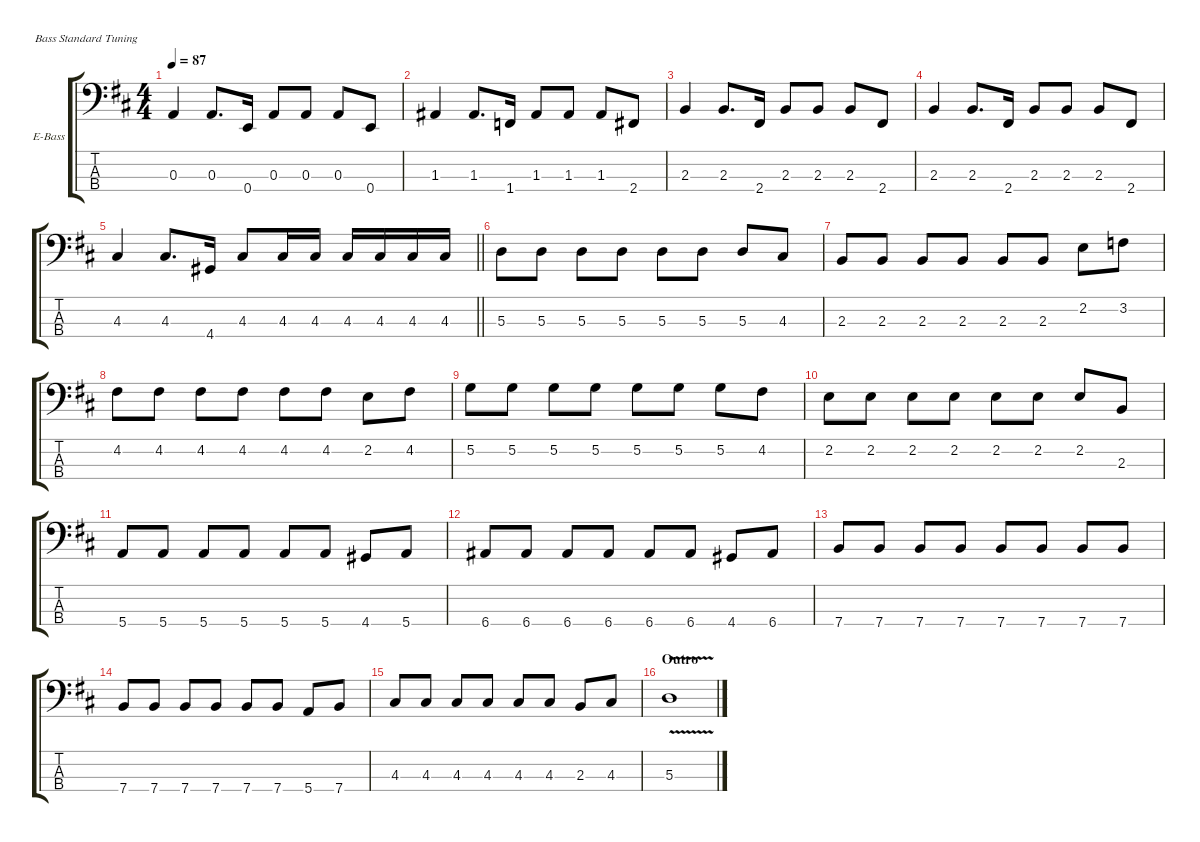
\hideDynamics
\bracketExtendMode groupsimilarinstruments
\firstSystemTrackNameOrientation horizontal
\otherSystemsTrackNameOrientation horizontal
\track ("Electric Bass" "E-Bass") {multiBarRest instrument electricbassfinger}
\staff {score tabs}
\tuning (G2 D2 A1 E1)
\ts (4 4)
\tempo 87
\clef f4
\ks d
0.3.4{dy mf} 0.3.8{d} 0.4.16 0.3.8 0.3.8 0.3.8 0.4.8 |
1.3.4 1.3.8{d} 1.4.16 1.3.8 1.3.8 1.3.8 2.4.8 |
2.3.4 2.3.8{d} 2.4.16 2.3.8 2.3.8 2.3.8 2.4.8 |
2.3.4 2.3.8{d} 2.4.16 2.3.8 2.3.8 2.3.8 2.4.8 |
\barLineRight lightlight
4.3.4 4.3.8{d} 4.4.16 4.3.8 4.3.16 4.3.16 4.3.16 4.3.16 4.3.16 4.3.16 |
5.3.8 5.3.8 5.3.8 5.3.8 5.3.8 5.3.8 5.3.8 4.3.8 |
2.3.8 2.3.8 2.3.8 2.3.8 2.3.8 2.3.8 2.2.8 3.2.8 |
4.2.8 4.2.8 4.2.8 4.2.8 4.2.8 4.2.8 2.2.8 4.2.8 |
5.2.8 5.2.8 5.2.8 5.2.8 5.2.8 5.2.8 5.2.8 4.2.8 |
2.2.8 2.2.8 2.2.8 2.2.8 2.2.8 2.2.8 2.2.8 2.3.8 |
5.4.8 5.4.8 5.4.8 5.4.8 5.4.8 5.4.8 4.4.8 5.4.8 |
6.4.8 6.4.8 6.4.8 6.4.8 6.4.8 6.4.8 4.4.8 6.4.8 |
7.4.8 7.4.8 7.4.8 7.4.8 7.4.8 7.4.8 7.4.8 7.4.8 |
7.4.8 7.4.8 7.4.8 7.4.8 7.4.8 7.4.8 5.4.8 7.4.8 |
4.3.8 4.3.8 4.3.8 4.3.8 4.3.8 4.3.8 2.3.8 4.3.8 |
\section ("" "Outro")
5.3{v}.1
